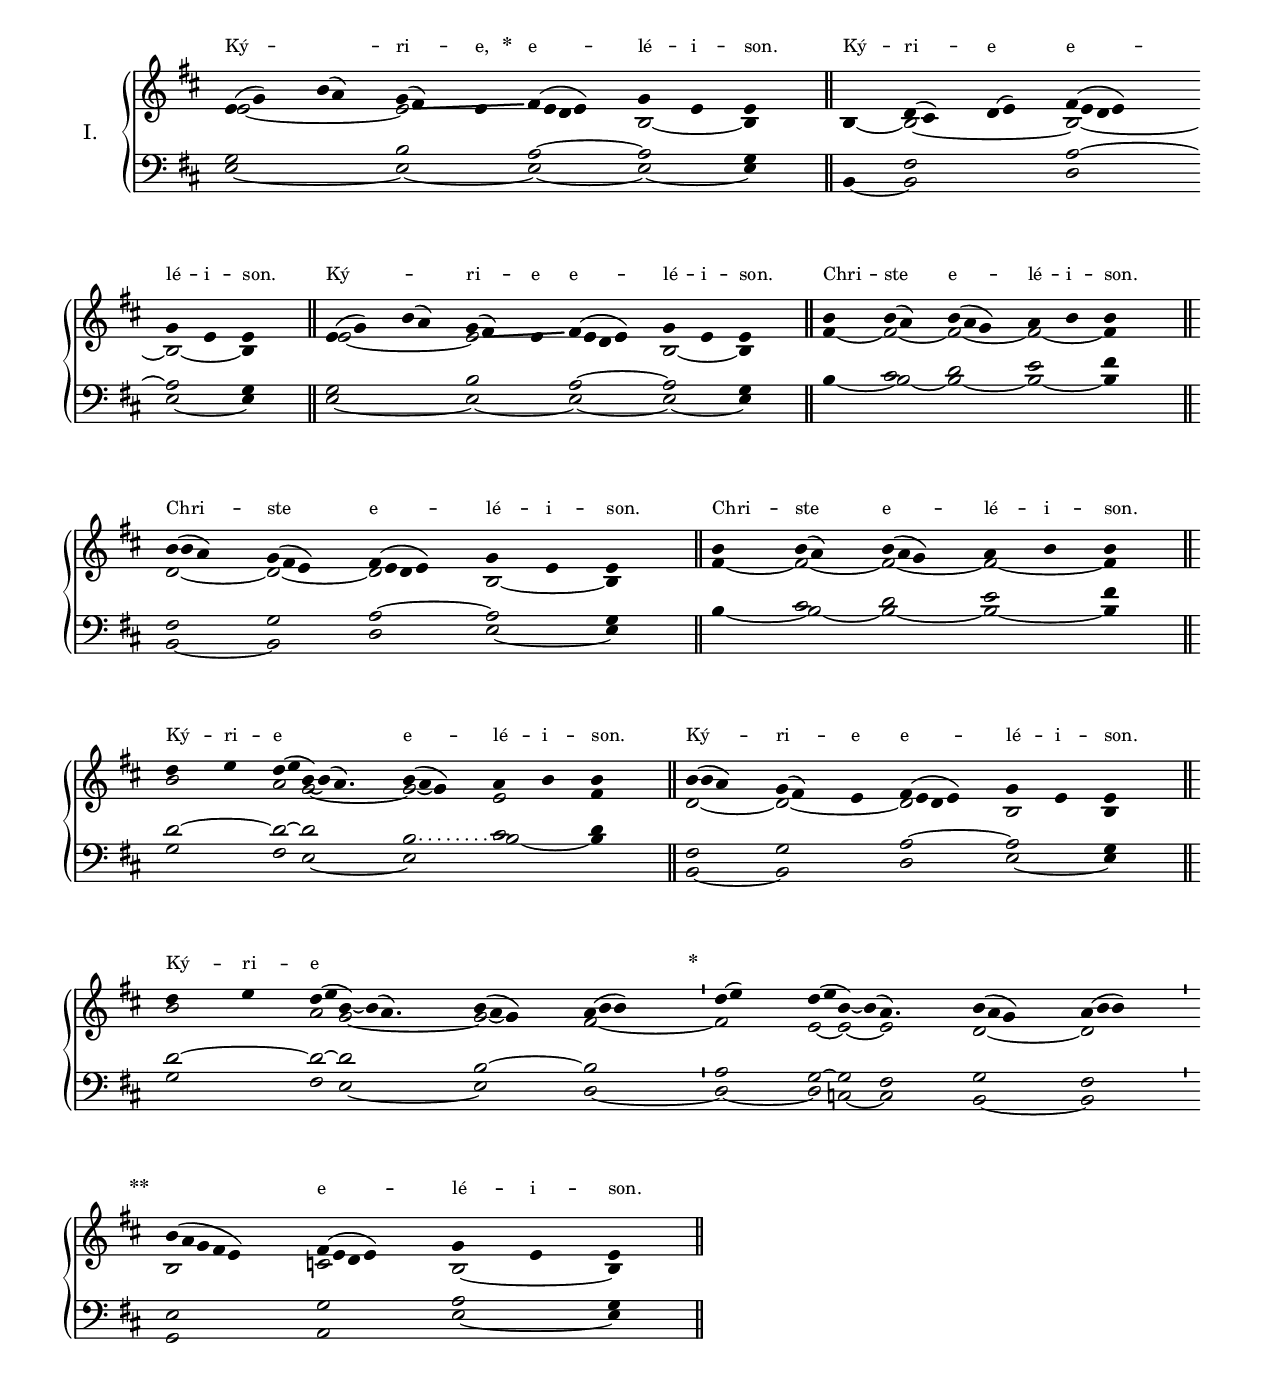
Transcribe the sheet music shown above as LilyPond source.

\version "2.18"
\include "gregorian.ly"
\include "noh2.ily"

%Page reference: page v.58
%(volume.page)

global = {
 \key e \dorian
 \cadenzaOn 
 \override Glissando #'thickness = #2.0
}

chantText = \lyricmode {
Ký -- _ ri -- e, 
\set stanza = " * " e -- lé -- i -- son. 
Ký -- ri -- e e -- lé -- i -- son. 
Ký -- _ ri -- e e -- lé -- i -- son. 
Chri -- ste e -- lé -- i -- son. 
Chri -- ste e -- lé -- i -- son. 
Chri -- ste e -- lé -- i -- son. 
Ký -- ri -- e e -- lé -- i -- son. 
Ký -- ri -- e e -- lé -- i -- son. 
Ký -- ri -- e _ _ 
\set stanza = " * " _ _ _ _ 
\set stanza = " ** "  _ e -- lé -- i -- son. }

chantMusic = {
\tieDown   e'4 ( g'4) b'4 ( a'4) g'4 ( fis'4) e'4  fis'4 ( e'4 d'4 e'4) g'4 e'4 e'4 \finalis
 b4 d'4 ( cis'4) d'4 ( e'4) fis'4 ( e'4 d'4 e'4) \forceBreak
 g'4 e'4 e'4 \finalis
 e'4 ( g'4) b'4 ( a'4) g'4 ( fis'4) e'4 fis'4 ( e'4 d'4 e'4) g'4 e'4 e'4 \finalis
 b'4 b'4 ( a'4) b'4 ( a'4 g'4) a'4 b'4 b'4 \finalis
 \forceBreak
 b'4 ( b'4 a'4) g'4 ( fis'4 e'4) fis'4 ( e'4 d'4 e'4) g'4 e'4 e'4 \finalis
 b'4 b'4 ( a'4) b'4 ( a'4 g'4) a'4 b'4 b'4 \finalis
 \forceBreak
 d''4 e''4 d''4 ( e''4 b'4) ~ b'4 ( a'4.) b'4 ( a'4 g'4) a'4 b'4 b'4 \finalis
 b'4 ( b'4 a'4) g'4 ( fis'4) e'4 fis'4 ( e'4 d'4 e'4) g'4 e'4 e'4 \finalis
 \forceBreak
 d''4 e''4 d''4 ( e''4 b'4) ~ b'4 ( a'4.) b'4 ( a'4 g'4) a'4 ( b'4 b'4) \divisioMinima
 d''4 ( e''4) d''4 ( e''4 b'4) ~ b'4 ( a'4.) b'4 ( a'4 g'4) a'4 ( b'4 b'4) \divisioMinima
 \forceBreak
 b'4 ( a'4 g'4 fis'4 e'4) fis'4 ( e'4 d'4 e'4) g'4 e'4 e'4 \finalis

}

altoMusic = {
e'2*4/2 ~ e'2*3/2 -\tweak Glissando.Y-offset #-0.8 \glissando fis'4 e'4 d'4 e'4 b2 ~ b4 \finalis
b4 ~ b2*4/2 ~ b2*4/2 ~ b2 ~ b4 \finalis
e'2*4/2 ~ e'2*3/2 -\tweak Glissando.Y-offset #-0.8 \glissando fis'4 e'4 d'4 e'4 b2 ~ b4 \finalis
fis'4 ~ fis'2 ~ fis'2*3/2 ~ fis'2 ~ fis'4 \finalis
d'2*3/2 ~ d'2*3/2 ~ d'2*4/2 b2 ~ b4 \finalis
fis'4 ~ fis'2 ~ fis'2*3/2 ~ fis'2 ~ fis'4 \finalis
b'2 a'2 g'2*7/4 ~ g'2 ~ g'4 e'2 fis'4 \finalis
d'2*3/2 ~ d'2*3/2 ~ d'2*4/2 b2 b4 \finalis
b'2 a'2 g'2*7/4 ~ g'2 ~ g'4 fis'2*3/2 ~ \divisioMinima
fis'2 e'2 ~ e'2 ~ e'2*3/4 d'2*3/2 ~ d'2*3/2 \divisioMinima
b2*5/2 c'2*4/2 b2 ~ b4 \finalis
}

tenorMusic = {
g2*4/2 b2*3/2 a2*4/2 ~ a2 g4 \finalis
r4 fis2*4/2 a2*4/2 ~ a2 g4 \finalis
g2*4/2 b2*3/2 a2*4/2 ~ a2 g4 \finalis
r4 cis'2 d'2*3/2 e'2 fis'4 \finalis
fis2*3/2 g2*3/2 a2*4/2 ~ a2 g4 \finalis
r4 cis'2 d'2*3/2 e'2 fis'4 \finalis
d'2 ~ d'2 ~ d'2*7/4 b2*3/2 cis'2 d'4 \finalis
fis2*3/2 g2*3/2 a2*4/2 ~ a2 g4 \finalis
d'2 ~ d'2 ~ d'2*7/4 b2*3/2 ~ b2*3/2 \divisioMinima
a2 g2 ~ g2 fis2*3/4 g2*3/2 fis2*3/2 \divisioMinima
e2*5/2 g2*4/2 a2 g4 \finalis
}

bassMusic = {
e2*4/2 ~ e2*3/2 ~ e2*4/2 ~ e2 ~ e4 \finalis
b,4 ~ b,2*4/2 d2*4/2 e2 ~ e4 \finalis
e2*4/2 ~ e2*3/2 ~ e2*4/2 ~ e2 ~ e4 \finalis
b4 ~ b2 ~ b2*3/2 ~ b2 ~ b4 \finalis
b,2*3/2 ~ b,2*3/2 d2*4/2 e2 ~ e4 \finalis
b4 ~ b2 ~ b2*3/2 ~ b2 ~ b4 \finalis
g2 fis2 e2*7/4 ~ e2*3/2 b2 ~ b4 \finalis
b,2*3/2 ~ b,2*3/2 d2*4/2 e2 ~ e4 \finalis
g2 fis2 e2*7/4 ~ e2*3/2 d2*3/2 ~ \divisioMinima
d2 ~ d2 c2 ~ c2*3/4 b,2*3/2 ~ b,2*3/2 \divisioMinima
g,2*5/2 a,2*4/2 e2 ~ e4 \finalis
}

voiceLines = {
\voiceLineStyle


s2*157/4
\allowVoiceLineBreak
\voiceLine "down" "down" b2*3/2 b2*1/2


}

\score{
  <<
    \new Lyrics
    \new GrandStaff <<
      \set GrandStaff.autoBeaming = ##f
      \set GrandStaff.instrumentName = \markup \center-column {
        "I."
      }
      \new Staff = up <<
        \new Voice = "chant" {
          \voiceOne \global \chantMusic
        }
        \new Voice {
          \voiceTwo \global \altoMusic
        }
      >>

      \new Staff = down <<
        \clef bass
        \new Voice {
          \voiceOne \global \tenorMusic
        }
        \new Voice {
          \voiceTwo \global \bassMusic
        }
	\new Voice {
        \voiceThree \global \voiceLines
        }
      >>
    >>
    \context Lyrics {
      \lyricsto chant {
      \chantText
    }
    }
  >>
}
